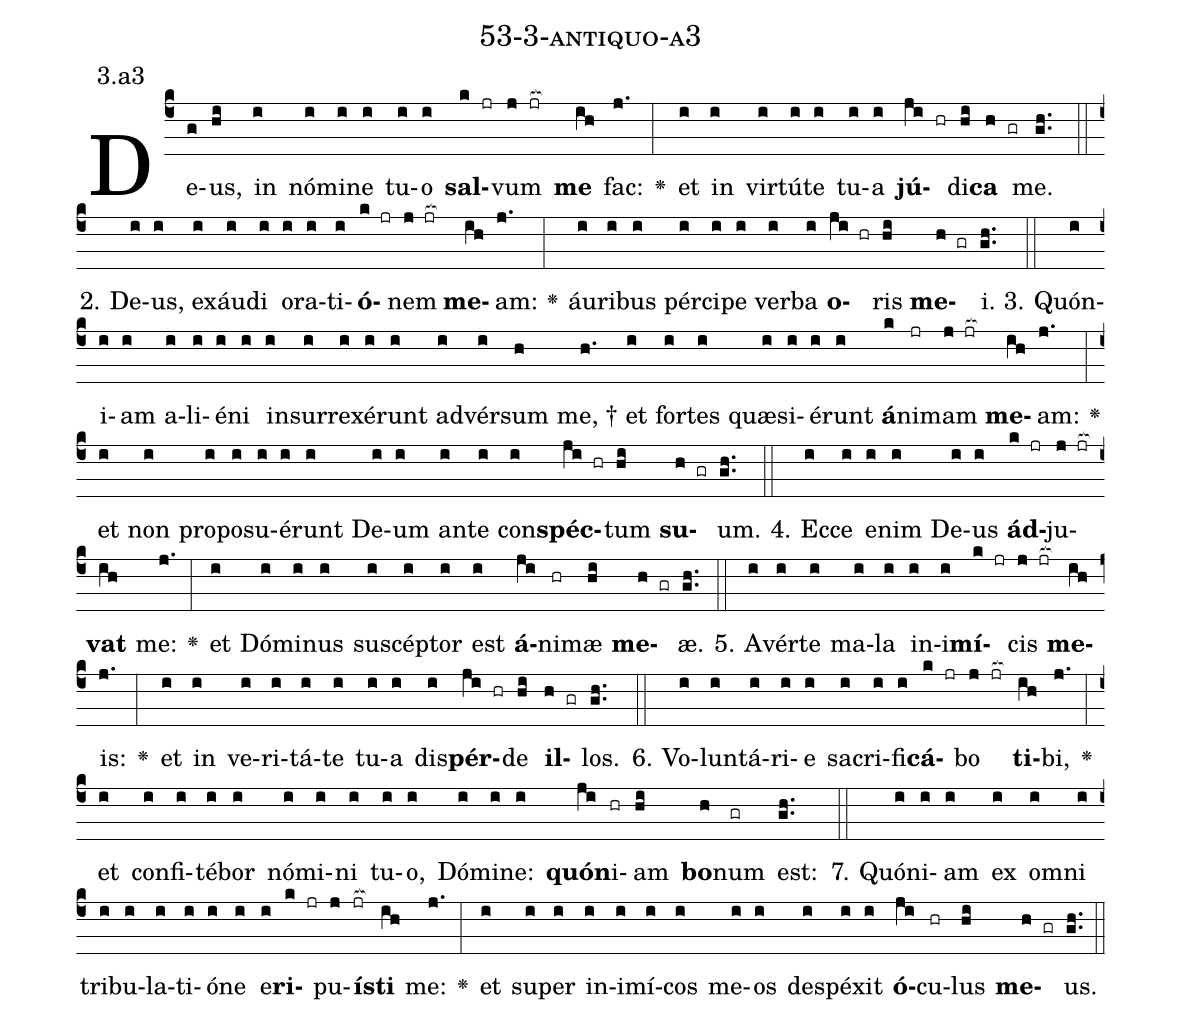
name: 53-3-antiquo-a3;
annotation: 3.a3;
%%
(c4)De(g)us,(hi) in(i) nó(i)mi(i)ne(i) tu(i)o(i) <b>sal</b>(k jr)vum(j jr[ocb:1{]) <b>me</b>(ih[ocb:0}]) fac:(j.) <v>\greheightstar</v>(:) et(i) in(i) vir(i)tú(i)te(i) tu(i)a(i) <b>jú</b>(ji hr)di(hi)<b>ca</b>(h gr) me.(gh..) (::)
2. De(i)us,(i) ex(i)áu(i)di(i) o(i)ra(i)ti(i)<b>ó</b>(k jr)nem(j jr[ocb:1{]) <b>me</b>(ih[ocb:0}])am:(j.) <v>\greheightstar</v>(:) áu(i)ri(i)bus(i) pér(i)ci(i)pe(i) ver(i)ba(i) <b>o</b>(ji hr)ris(hi) <b>me</b>(h gr)i.(gh..) (::)
3. Quón(i)i(i)am(i) a(i)li(i)é(i)ni(i) in(i)sur(i)re(i)xé(i)runt(i) ad(i)vér(i)sum(h) me, †(h.) et(i) for(i)tes(i) quæ(i)si(i)é(i)runt(i) <b>á</b>(k)ni(jr)mam(j jr[ocb:1{]) <b>me</b>(ih[ocb:0}])am:(j.) <v>\greheightstar</v>(:) et(i) non(i) pro(i)po(i)su(i)é(i)runt(i) De(i)um(i) an(i)te(i) con(i)<b>spéc</b>(ji hr)tum(hi) <b>su</b>(h gr)um.(gh..) (::)
4. Ec(i)ce(i) e(i)nim(i) De(i)us(i) <b>ád</b>(k jr)ju(j jr[ocb:1{])<b>vat</b>(ih[ocb:0}]) me:(j.) <v>\greheightstar</v>(:) et(i) Dó(i)mi(i)nus(i) su(i)scép(i)tor(i) est(i) <b>á</b>(ji)ni(hr)mæ(hi) <b>me</b>(h gr)æ.(gh..) (::)
5. A(i)vér(i)te(i) ma(i)la(i) in(i)i(i)<b>mí</b>(k jr)cis(j jr[ocb:1{]) <b>me</b>(ih[ocb:0}])is:(j.) <v>\greheightstar</v>(:) et(i) in(i) ve(i)ri(i)tá(i)te(i) tu(i)a(i) dis(i)<b>pér</b>(ji hr)de(hi) <b>il</b>(h gr)los.(gh..) (::)
6. Vo(i)lun(i)tá(i)ri(i)e(i) sa(i)cri(i)fi(i)<b>cá</b>(k jr)bo(j jr[ocb:1{]) <b>ti</b>(ih[ocb:0}])bi,(j.) <v>\greheightstar</v>(:) et(i) con(i)fi(i)té(i)bor(i) nó(i)mi(i)ni(i) tu(i)o,(i) Dó(i)mi(i)ne:(i) <b>quón</b>(ji)i(hr)am(hi) <b>bo</b>(h)num(gr) est:(gh..) (::)
7. Quón(i)i(i)am(i) ex(i) om(i)ni(i) tri(i)bu(i)la(i)ti(i)ó(i)ne(i) e(i)<b>ri</b>(k jr)pu(j)<b>ís</b>(jr[ocb:1{])<b>ti</b>(ih[ocb:0}]) me:(j.) <v>\greheightstar</v>(:) et(i) su(i)per(i) in(i)i(i)mí(i)cos(i) me(i)os(i) de(i)spé(i)xit(i) <b>ó</b>(ji)cu(hr)lus(hi) <b>me</b>(h gr)us.(gh..) (::)
